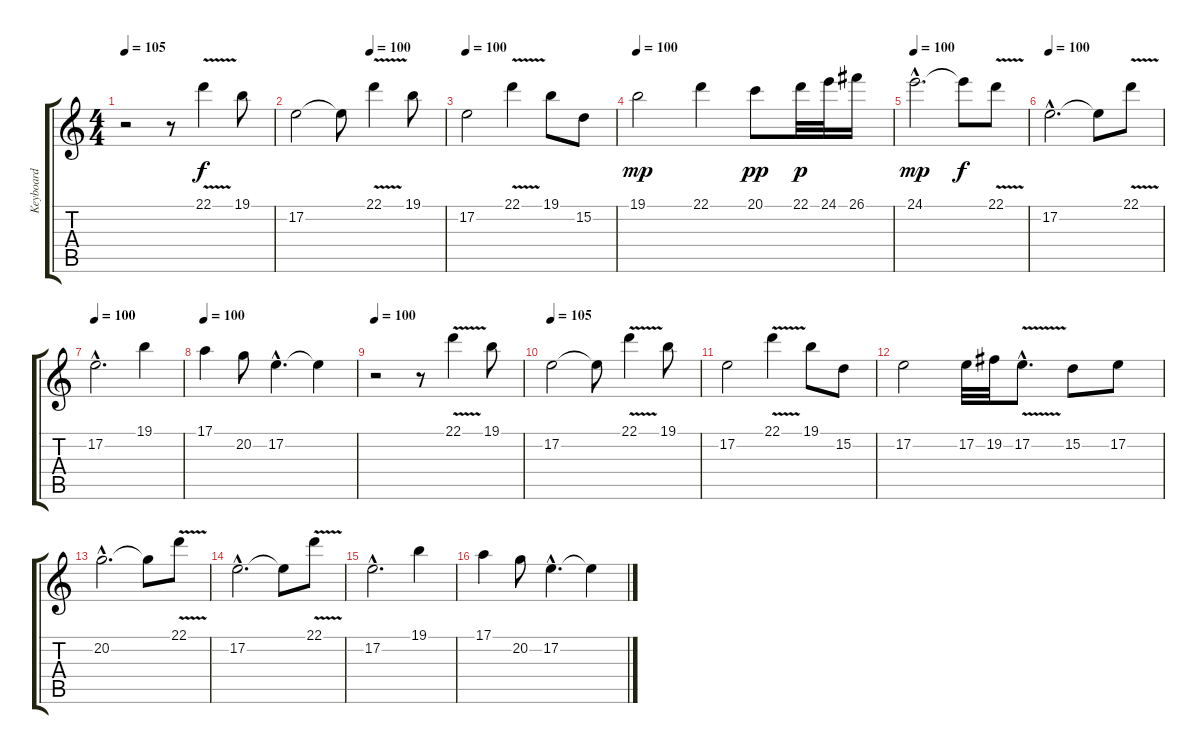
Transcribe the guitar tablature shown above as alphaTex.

\track ("Keyboard" "Keyboard") {instrument piccolo}
\staff {score tabs}
\tuning (E4 B3 G3 D3 A2 E2) {hide}
\ts (4 4)
\tempo 105
\tempo 100
\tempo 105
\clef g2
\ks c
r.2{dy f instrument piccolo} r.8 22.1{v}.4 19.1.8 |
\tempo (100 0.5)
17.2.2 17.2{t}.8 22.1{v}.4 19.1.8 |
\tempo 100
17.2.2 22.1{v}.4 19.1.8 15.2.8 |
\tempo 100
19.1.2{dy mp} 22.1.4 20.1.8{dy pp} 22.1.32{dy p} 24.1.32 26.1.16 |
\tempo 100
24.1{hac}.2{d dy mp} 24.1{t}.8{dy f} 22.1{v}.8 |
\tempo 100
17.2{hac}.2{d} 17.2{t}.8 22.1{v}.8 |
\tempo 100
17.2{hac}.2{d} 19.1.4 |
\tempo 100
17.1.4 20.2.8 17.2{hac}.4{d} 17.2{t}.4 |
\tempo 100
r.2 r.8 22.1{v}.4 19.1.8 |
\tempo 105
17.2.2 17.2{t}.8 22.1{v}.4 19.1.8 |
17.2.2 22.1{v}.4 19.1.8 15.2.8 |
17.2.2 17.2.32 19.2.32 17.2{v hac}.8{d} 15.2.8 17.2.8 |
20.2{hac}.2{d} 20.2{t}.8 22.1{v}.8 |
17.2{hac}.2{d} 17.2{t}.8 22.1{v}.8 |
17.2{hac}.2{d} 19.1.4 |
17.1.4 20.2.8 17.2{hac}.4{d} 17.2{t}.4
